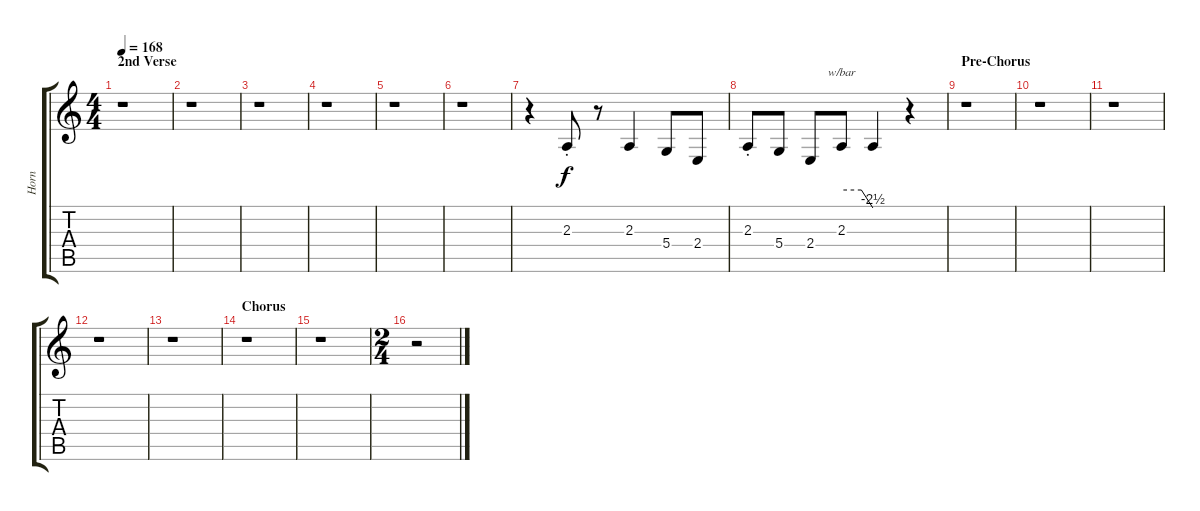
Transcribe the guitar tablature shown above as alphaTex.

\track ("Horn" "Horn") {instrument englishhorn}
\staff {score tabs}
\tuning (E4 B3 G3 D3 A2 E2) {hide}
\ts (4 4)
\section ("" "2nd Verse")
\tempo 168
\clef g2
\ks c
r.1{dy f} |
r.1 |
r.1 |
r.1 |
r.1 |
r.1 |
r.4 2.3{st}.8 r.8 2.3.4 5.4.8 2.4.8 |
2.3{st}.8 5.4.8 2.4.8 2.3.8{tbe (custom default 0 0 38 0 60 -10)} 2.3{t}.4 r.4 |
\section ("" "Pre-Chorus")
r.1 |
r.1 |
r.1 |
r.1 |
r.1 |
\section ("" "Chorus")
r.1 |
r.1 |
\ts (2 4)
r.2
